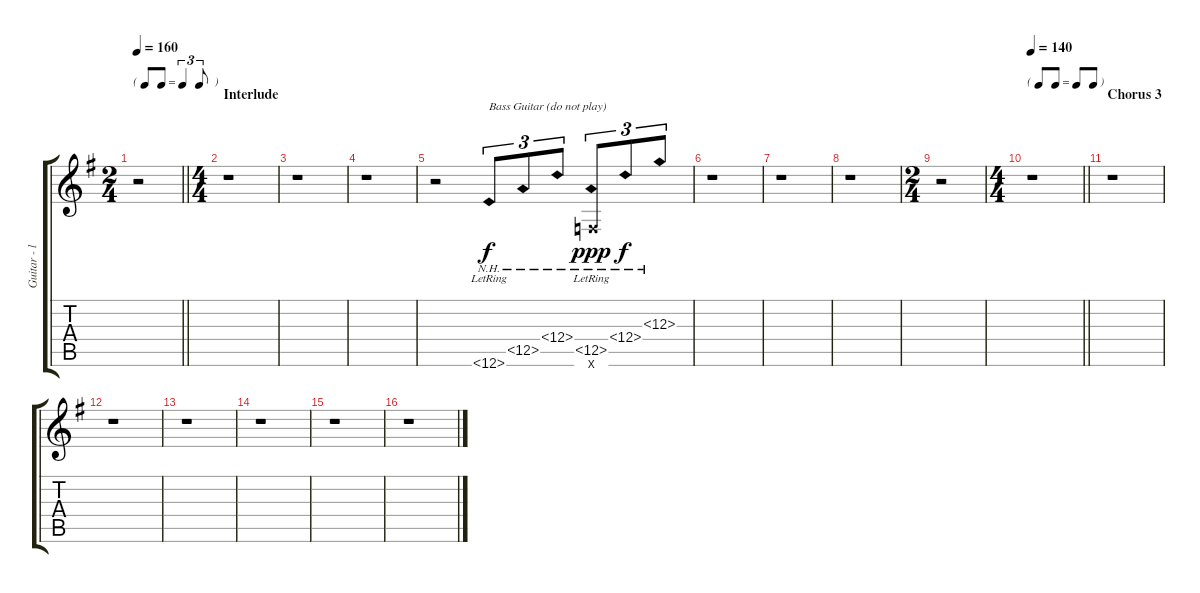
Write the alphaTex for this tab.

\track ("Guitar - lead" "Guitar - l") {instrument distortionguitar}
\staff {score tabs}
\tuning (E4 B3 G3 D3 A2 E2) {hide}
\ts (2 4)
\tf triplet8th
\tempo 60
\tempo 160
\clef g2
\barLineRight lightlight
\ks g
r.2{dy f} |
\ts (4 4)
\section ("" "Interlude")
r.1 |
r.1 |
r.1 |
r.2 12.6{nh lr}.8{tu (3 2) txt "Bass Guitar (do not play)" balance 8 instrument distortionguitar} 12.5{nh lr}.8{tu (3 2)} 12.4{nh}.8{tu (3 2)} (12.5{nh lr} 1.6{x}).8{tu (3 2) dy ppp} 12.4{nh lr}.8{tu (3 2) dy f} 12.3{nh}.8{tu (3 2)} |
r.1{volume 9 instrument distortionguitar} |
r.1 |
r.1 |
\ts (2 4)
r.2 |
\ts (4 4)
\tf none
\tempo 140
\barLineRight lightlight
r.1 |
\section ("" "Chorus 3")
r.1 |
r.1 |
r.1 |
r.1 |
r.1 |
r.1
